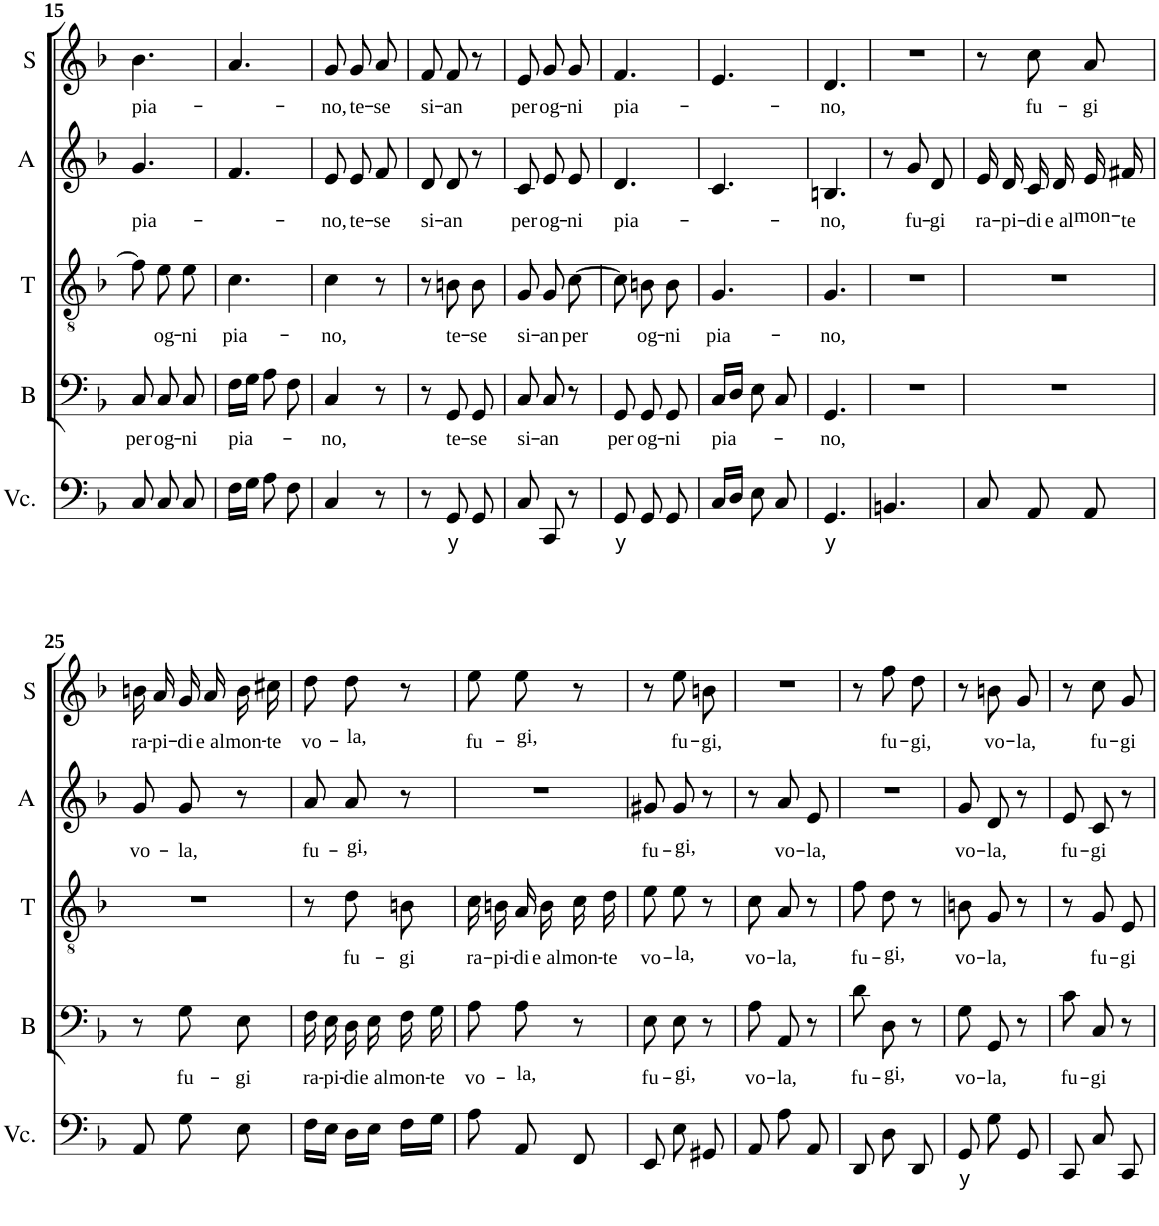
**kern	**text	**kern	**text	**kern	**text	**kern	**text	**kern	**text
*part5	*part5	*part4	*part4	*part3	*part3	*part2	*part2	*part1	*part1
*staff5	*staff5	*staff4	*staff4	*staff3	*staff3	*staff2	*staff2	*staff1	*staff1
*I"B.C.	*	*I"Basso	*	*I"Tenore	*	*I"Alto	*	*I"Canto	*
*	*	*I'B	*	*I'T	*	*I'A	*	*	*
!!LO:PB:g=z
*clefF4	*	*clefF4	*	*clefGv2	*	*clefG2	*	*clefG2	*
*k[b-]	*	*k[b-]	*	*k[b-]	*	*k[b-]	*	*k[b-]	*
*F:	*	*F:	*	*F:	*	*F:	*	*F:	*
*M3/8	*	*M3/8	*	*M3/8	*	*M3/8	*	*M3/8	*
=15	=15	=15	=15	=15	=15	=15	=15	=15	=15
!	!	!	!LO:LY:b	!	!	!	!LO:LY:b	!	!LO:LY:b
8C/	.	8C/	per	8f\L]	.	4.g/	pia-	4.b-\	pia-
!	!	!	!LO:LY:b	!	!LO:LY:b	!	!	!	!
8C/	.	8C/	og-	8e\	og-	.	.	.	.
!	!	!	!LO:LY:b	!	!LO:LY:b	!	!	!	!
8C/	.	8C/	-ni	8e\J	-ni	.	.	.	.
=16	=16	=16	=16	=16	=16	=16	=16	=16	=16
!	!	!	!LO:LY:b	!	!LO:LY:b	!	!	!	!
16F\LL	.	16F\LL	pia-	4.c\	pia-	4.f/	.	4.a/	.
16G\JJ	.	16G\JJ	.	.	.	.	.	.	.
8A\	.	8A\	.	.	.	.	.	.	.
8F\	.	8F\	.	.	.	.	.	.	.
=17	=17	=17	=17	=17	=17	=17	=17	=17	=17
!	!	!	!LO:LY:b	!	!LO:LY:b	!	!LO:LY:b	!	!LO:LY:b
4C/	.	4C/	-no,	4c\	-no,	8e/L	-no,	8g/L	-no,
!	!	!	!	!	!	!	!LO:LY:b	!	!LO:LY:b
.	.	.	.	.	.	8e/	te-	8g/	te-
!	!	!	!	!	!	!	!LO:LY:b	!	!LO:LY:b
8r	.	8r	.	8r	.	8f/J	-se	8a/J	-se
=18	=18	=18	=18	=18	=18	=18	=18	=18	=18
!	!	!	!	!	!	!	!LO:LY:b	!	!LO:LY:b
8r	.	8r	.	8r	.	8d/L	si-	8f/L	si-
!	!LO:LY:b	!	!LO:LY:b	!	!LO:LY:b	!	!LO:LY:b	!	!LO:LY:b
8GG/	y	8GG/	te-	8Bn\L	te-	8d/J	-an	8f/J	-an
!	!	!	!LO:LY:b	!	!LO:LY:b	!	!	!	!
8GG/	.	8GG/	-se	8B\J	-se	8r	.	8r	.
=19	=19	=19	=19	=19	=19	=19	=19	=19	=19
!	!	!	!LO:LY:b	!	!LO:LY:b	!	!LO:LY:b	!	!LO:LY:b
8C/	.	8C/	si-	8G/L	si-	8c/L	per	8e/L	per
!	!	!	!LO:LY:b	!	!LO:LY:b	!	!LO:LY:b	!	!LO:LY:b
8CC/	.	8C/	-an	8G/	-an	8e/	og-	8g/	og-
!	!	!	!	!	!LO:LY:b	!	!LO:LY:b	!	!LO:LY:b
8r	.	8r	.	[8c/J	per	8e/J	-ni	8g/J	-ni
=20	=20	=20	=20	=20	=20	=20	=20	=20	=20
!	!LO:LY:b	!	!LO:LY:b	!	!	!	!LO:LY:b	!	!LO:LY:b
8GG/	y	8GG/	per	8c\L]	.	4.d/	pia-	4.f/	pia-
!	!	!	!LO:LY:b	!	!LO:LY:b	!	!	!	!
8GG/	.	8GG/	og-	8Bn\	og-	.	.	.	.
!	!	!	!LO:LY:b	!	!LO:LY:b	!	!	!	!
8GG/	.	8GG/	-ni	8B\J	-ni	.	.	.	.
=21	=21	=21	=21	=21	=21	=21	=21	=21	=21
!	!	!	!LO:LY:b	!	!LO:LY:b	!	!	!	!
16C/LL	.	16C/LL	pia-	4.G/	pia-	4.c/	.	4.e/	.
16D/JJ	.	16D/JJ	.	.	.	.	.	.	.
8E\	.	8E\	.	.	.	.	.	.	.
8C/	.	8C/	.	.	.	.	.	.	.
=22	=22	=22	=22	=22	=22	=22	=22	=22	=22
!	!LO:LY:b	!	!LO:LY:b	!	!LO:LY:b	!	!LO:LY:b	!	!LO:LY:b
4.GG/	y	4.GG/	-no,	4.G/	-no,	4.Bn/	-no,	4.d/	-no,
=23	=23	=23	=23	=23	=23	=23	=23	=23	=23
4.BBn/	.	4.r	.	4.r	.	8r	.	4.r	.
!	!	!	!	!	!	!	!LO:LY:b	!	!
.	.	.	.	.	.	8g/L	fu-	.	.
!	!	!	!	!	!	!	!LO:LY:b	!	!
.	.	.	.	.	.	8d/J	-gi	.	.
=24	=24	=24	=24	=24	=24	=24	=24	=24	=24
!	!	!	!	!	!	!	!LO:LY:b	!	!
8C/	.	4.r	.	4.r	.	16e/LL	ra-	8r	.
!	!	!	!	!	!	!	!LO:LY:b	!	!
.	.	.	.	.	.	16d/	-pi-	.	.
!	!	!	!	!	!	!	!LO:LY:b	!	!LO:LY:b
8AA/	.	.	.	.	.	16c/	-di	8cc\L	fu-
!	!	!	!	!	!	!	!LO:LY:b	!	!
.	.	.	.	.	.	16d/	e al	.	.
!	!	!	!	!	!	!	!LO:LY:b	!	!LO:LY:b
8AA/	.	.	.	.	.	16e/	mon-	8a\J	-gi
!	!	!	!	!	!	!	!LO:LY:b	!	!
.	.	.	.	.	.	16f#X/JJ	-te	.	.
!!LO:LB:g=z
=25	=25	=25	=25	=25	=25	=25	=25	=25	=25
!	!	!	!	!	!	!	!LO:LY:b	!	!LO:LY:b
8AA/	.	8r	.	4.r	.	8g/L	vo-	16bn\LL	ra-
!	!	!	!	!	!	!	!	!	!LO:LY:b
.	.	.	.	.	.	.	.	16a\	-pi-
!	!	!	!LO:LY:b	!	!	!	!LO:LY:b	!	!LO:LY:b
8G\	.	8G\	fu-	.	.	8g/J	-la,	16g\	-di
!	!	!	!	!	!	!	!	!	!LO:LY:b
.	.	.	.	.	.	.	.	16a\	e al
!	!	!	!LO:LY:b	!	!	!	!	!	!LO:LY:b
8E\	.	8E\	-gi	.	.	8r	.	16b\	mon-
!	!	!	!	!	!	!	!	!	!LO:LY:b
.	.	.	.	.	.	.	.	16cc#X\JJ	-te
=26	=26	=26	=26	=26	=26	=26	=26	=26	=26
!	!	!	!LO:LY:b	!	!	!	!LO:LY:b	!	!LO:LY:b
16F\LL	.	16F\	ra-	8r	.	8a/L	fu-	8dd\L	vo-
!	!	!	!LO:LY:b	!	!	!	!	!	!
16E\JJ	.	16E\	-pi-	.	.	.	.	.	.
!	!	!	!LO:LY:b	!	!LO:LY:b	!	!LO:LY:b	!	!LO:LY:b
16D\LL	.	16D\	-di	8d\L	fu-	8a/J	-gi,	8dd\J	-la,
!	!	!	!LO:LY:b	!	!	!	!	!	!
16E\JJ	.	16E\	e al	.	.	.	.	.	.
!	!	!	!LO:LY:b	!	!LO:LY:b	!	!	!	!
16F\LL	.	16F\	mon-	8Bn\J	-gi	8r	.	8r	.
!	!	!	!LO:LY:b	!	!	!	!	!	!
16G\JJ	.	16G\	-te	.	.	.	.	.	.
=27	=27	=27	=27	=27	=27	=27	=27	=27	=27
!	!	!	!LO:LY:b	!	!LO:LY:b	!	!	!	!LO:LY:b
8A\	.	8A\	vo-	16c\LL	ra-	4.r	.	8ee\L	fu-
!	!	!	!	!	!LO:LY:b	!	!	!	!
.	.	.	.	16Bn\	-pi-	.	.	.	.
!	!	!	!LO:LY:b	!	!LO:LY:b	!	!	!	!LO:LY:b
8AA/	.	8A\	-la,	16A\	-di	.	.	8ee\J	-gi,
!	!	!	!	!	!LO:LY:b	!	!	!	!
.	.	.	.	16B\	e al	.	.	.	.
!	!	!	!	!	!LO:LY:b	!	!	!	!
8FF/	.	8r	.	16c\	mon-	.	.	8r	.
!	!	!	!	!	!LO:LY:b	!	!	!	!
.	.	.	.	16d\JJ	-te	.	.	.	.
=28	=28	=28	=28	=28	=28	=28	=28	=28	=28
!	!	!	!LO:LY:b	!	!LO:LY:b	!	!LO:LY:b	!	!
8EE/	.	8E\	fu-	8e\L	vo-	8g#X/L	fu-	8r	.
!	!	!	!LO:LY:b	!	!LO:LY:b	!	!LO:LY:b	!	!LO:LY:b
8E\	.	8E\	-gi,	8e\J	-la,	8g#/J	-gi,	8ee\L	fu-
!	!	!	!	!	!	!	!	!	!LO:LY:b
8GG#X/	.	8r	.	8r	.	8r	.	8bn\J	-gi,
=29	=29	=29	=29	=29	=29	=29	=29	=29	=29
!	!	!	!LO:LY:b	!	!LO:LY:b	!	!	!	!
8AA/	.	8A\	vo-	8c\L	vo-	8r	.	4.r	.
!	!	!	!LO:LY:b	!	!LO:LY:b	!	!LO:LY:b	!	!
8A\	.	8AA/	-la,	8A\J	-la,	8a/L	vo-	.	.
!	!	!	!	!	!	!	!LO:LY:b	!	!
8AA/	.	8r	.	8r	.	8e/J	-la,	.	.
=30	=30	=30	=30	=30	=30	=30	=30	=30	=30
!	!	!	!LO:LY:b	!	!LO:LY:b	!	!	!	!
8DD/	.	8d\	fu-	8f\L	fu-	4.r	.	8r	.
!	!	!	!LO:LY:b	!	!LO:LY:b	!	!	!	!LO:LY:b
8D\	.	8D\	-gi,	8d\J	-gi,	.	.	8ff\L	fu-
!	!	!	!	!	!	!	!	!	!LO:LY:b
8DD/	.	8r	.	8r	.	.	.	8dd\J	-gi,
=31	=31	=31	=31	=31	=31	=31	=31	=31	=31
!	!LO:LY:b	!	!LO:LY:b	!	!LO:LY:b	!	!LO:LY:b	!	!
8GG/	y	8G\	vo-	8Bn/L	vo-	8g/L	vo-	8r	.
!	!	!	!LO:LY:b	!	!LO:LY:b	!	!LO:LY:b	!	!LO:LY:b
8G\	.	8GG/	-la,	8G/J	-la,	8d/J	-la,	8bn/L	vo-
!	!	!	!	!	!	!	!	!	!LO:LY:b
8GG/	.	8r	.	8r	.	8r	.	8g/J	-la,
=32	=32	=32	=32	=32	=32	=32	=32	=32	=32
!	!	!	!LO:LY:b	!	!	!	!LO:LY:b	!	!
8CC/	.	8c\	fu-	8r	.	8e/L	fu-	8r	.
!	!	!	!LO:LY:b	!	!LO:LY:b	!	!LO:LY:b	!	!LO:LY:b
8C/	.	8C/	-gi	8G/L	fu-	8c/J	-gi	8cc/L	fu-
!	!	!	!	!	!LO:LY:b	!	!	!	!LO:LY:b
8CC/	.	8r	.	8E/J	-gi	8r	.	8g/J	-gi
=	=	=	=	=	=	=	=	=	=
*-	*-	*-	*-	*-	*-	*-	*-	*-	*-
